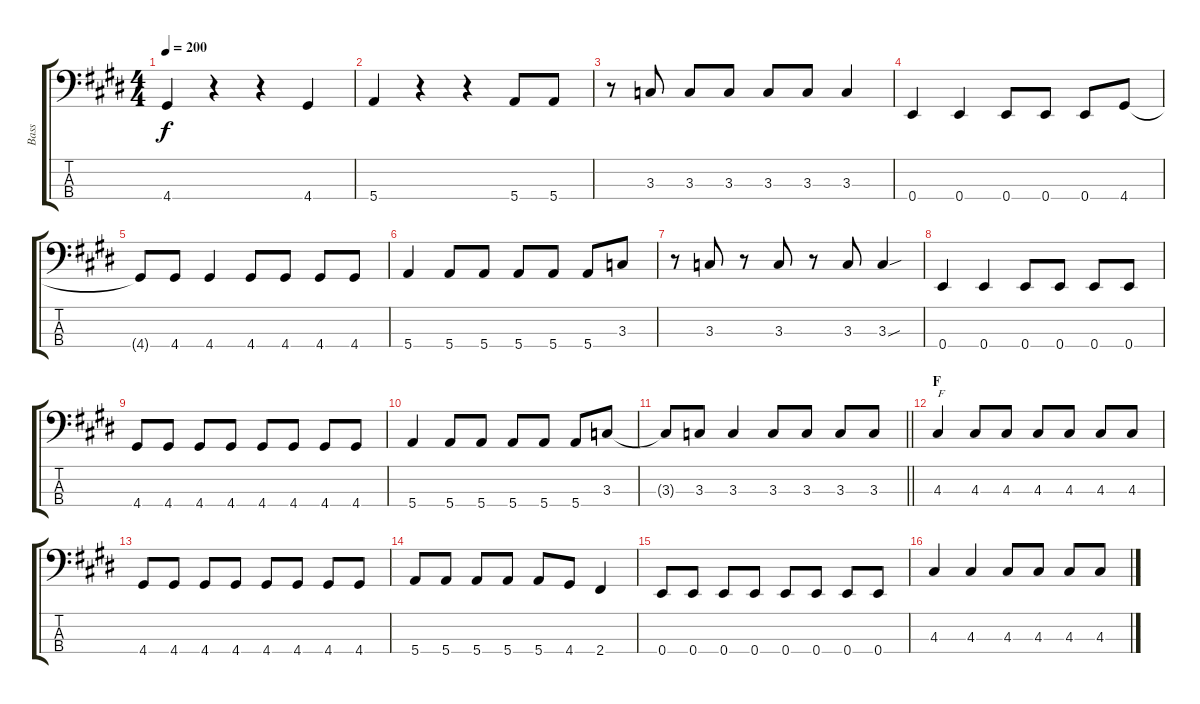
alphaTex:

\track ("Bass" "Bass") {instrument electricbasspick}
\staff {score tabs}
\tuning (G2 D2 A1 E1) {hide}
\ts (4 4)
\tempo 200
\clef f4
\ks e
4.4.4{dy f} r.4 r.4 4.4.4 |
5.4.4 r.4 r.4 5.4.8 5.4.8 |
r.8 3.3.8 3.3.8 3.3.8 3.3.8 3.3.8 3.3.4 |
0.4.4 0.4.4 0.4.8 0.4.8 0.4.8 4.4.8 |
4.4{t}.8 4.4.8 4.4.4 4.4.8 4.4.8 4.4.8 4.4.8 |
5.4.4 5.4.8 5.4.8 5.4.8 5.4.8 5.4.8 3.3.8 |
r.8 3.3.8 r.8 3.3.8 r.8 3.3.8 3.3{sou}.4 |
0.4.4 0.4.4 0.4.8 0.4.8 0.4.8 0.4.8 |
4.4.8 4.4.8 4.4.8 4.4.8 4.4.8 4.4.8 4.4.8 4.4.8 |
5.4.4 5.4.8 5.4.8 5.4.8 5.4.8 5.4.8 3.3.8 |
\barLineRight lightlight
3.3{t}.8 3.3.8 3.3.4 3.3.8 3.3.8 3.3.8 3.3.8 |
\section ("" "F")
4.3.4{txt "F"} 4.3.8 4.3.8 4.3.8 4.3.8 4.3.8 4.3.8 |
4.4.8 4.4.8 4.4.8 4.4.8 4.4.8 4.4.8 4.4.8 4.4.8 |
5.4.8 5.4.8 5.4.8 5.4.8 5.4.8 4.4.8 2.4.4 |
0.4.8 0.4.8 0.4.8 0.4.8 0.4.8 0.4.8 0.4.8 0.4.8 |
4.3.4 4.3.4 4.3.8 4.3.8 4.3.8 4.3.8
